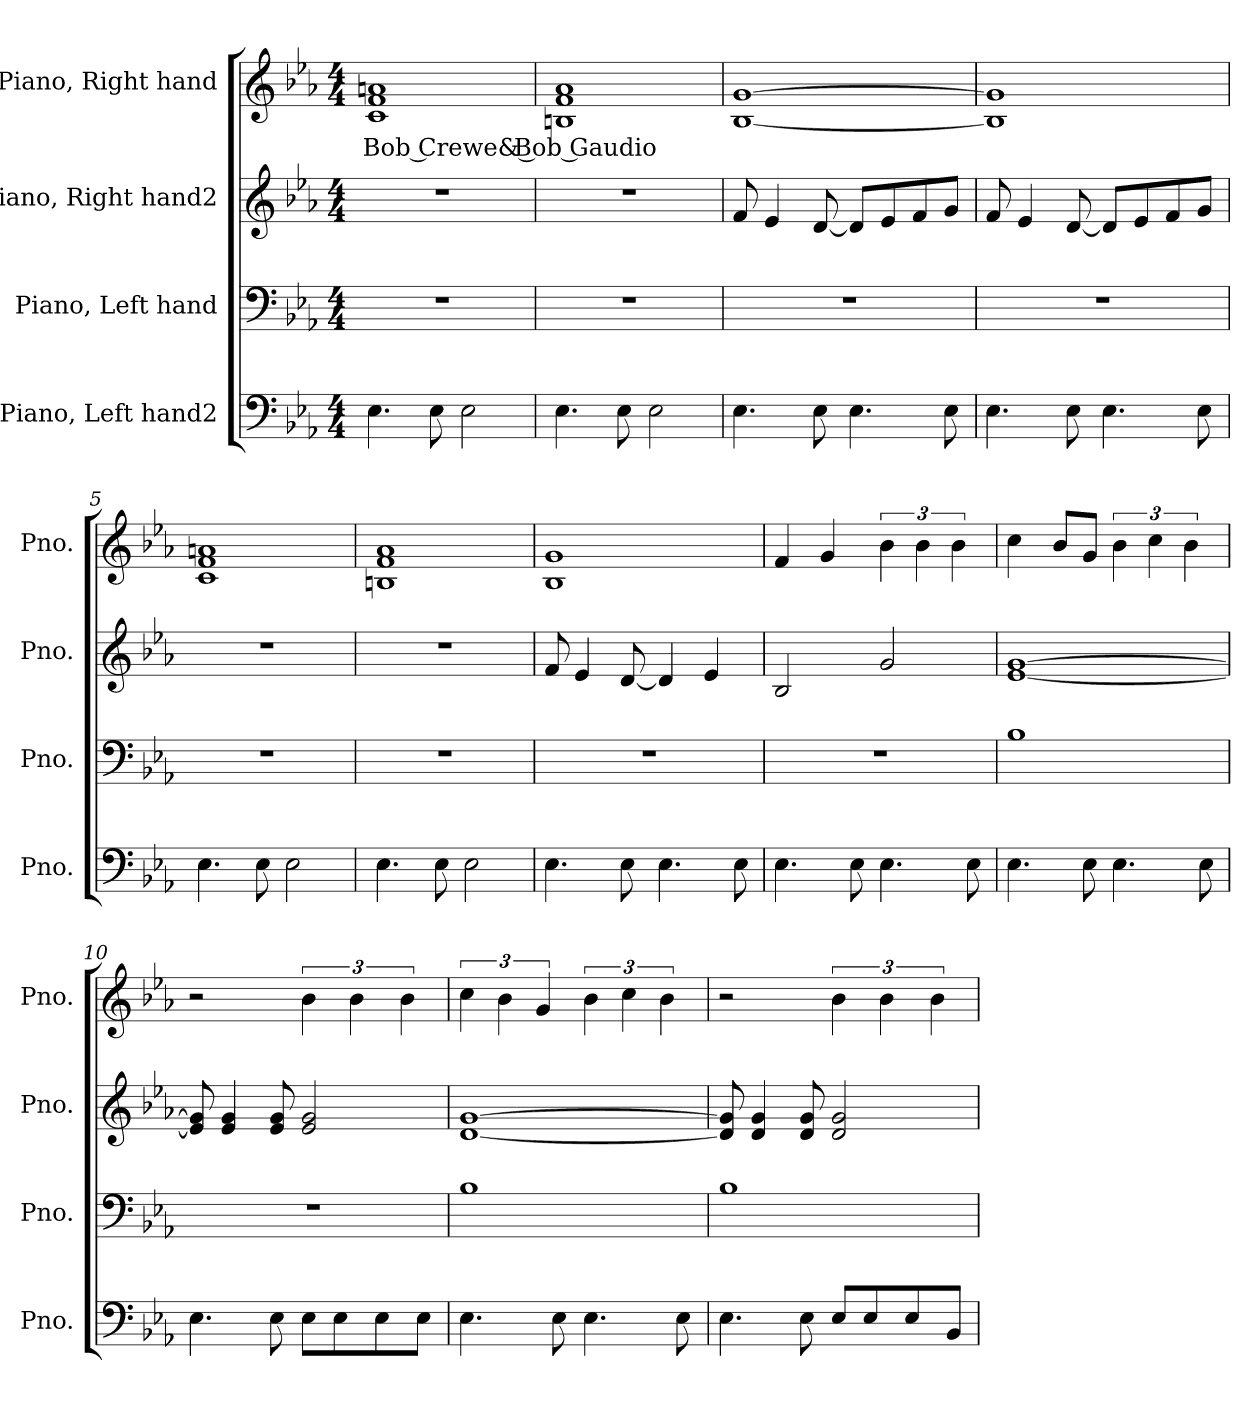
**kern	**kern	**kern	**kern	**text
*part4	*part3	*part2	*part1	*part1
*staff4	*staff3	*staff2	*staff1	*staff1
*I"Piano, Left hand2	*I"Piano, Left hand	*I"Piano, Right hand2	*I"Piano, Right hand	*
*I'Pno.	*I'Pno.	*I'Pno.	*I'Pno.	*
*clefF4	*clefF4	*clefG2	*clefG2	*
*k[b-e-a-]	*k[b-e-a-]	*k[b-e-a-]	*k[b-e-a-]	*
*M4/4	*M4/4	*M4/4	*M4/4	*
*MM120	*MM120	*MM120	*MM120	*
=1	=1	=1	=1	=1
!	!	!	!	!LO:LY:b
4.E-\	1r	1r	1c 1f 1an	Bob Crewe& Bob Gaudio
8E-\	.	.	.	.
2E-\	.	.	.	.
=2	=2	=2	=2	=2
4.E-\	1r	1r	1Bn 1f 1a-	.
8E-\	.	.	.	.
2E-\	.	.	.	.
=3	=3	=3	=3	=3
4.E-\	1r	8f/	[1B- [1g	.
.	.	4e-/	.	.
8E-\	.	[8d/	.	.
4.E-\	.	8d/L]	.	.
.	.	8e-/	.	.
.	.	8f/	.	.
8E-\	.	8g/J	.	.
=4	=4	=4	=4	=4
4.E-\	1r	8f/	1B-] 1g]	.
.	.	4e-/	.	.
8E-\	.	[8d/	.	.
4.E-\	.	8d/L]	.	.
.	.	8e-/	.	.
.	.	8f/	.	.
8E-\	.	8g/J	.	.
!!LO:LB:g=z
=5	=5	=5	=5	=5
4.E-\	1r	1r	1c 1f 1an	.
8E-\	.	.	.	.
2E-\	.	.	.	.
=6	=6	=6	=6	=6
4.E-\	1r	1r	1Bn 1f 1a-	.
8E-\	.	.	.	.
2E-\	.	.	.	.
=7	=7	=7	=7	=7
4.E-\	1r	8f/	1B- 1g	.
.	.	4e-/	.	.
8E-\	.	[8d/	.	.
4.E-\	.	4d/]	.	.
.	.	4e-/	.	.
8E-\	.	.	.	.
=8	=8	=8	=8	=8
4.E-\	1r	2B-/	4f/	.
.	.	.	4g/	.
8E-\	.	.	.	.
4.E-\	.	2g/	6b-\	.
.	.	.	6b-\	.
.	.	.	6b-\	.
8E-\	.	.	.	.
=9	=9	=9	=9	=9
4.E-\	1B-	[1e- [1g	4cc\	.
.	.	.	8b-/L	.
8E-\	.	.	8g/J	.
4.E-\	.	.	6b-\	.
.	.	.	6cc\	.
.	.	.	6b-\	.
8E-\	.	.	.	.
=10	=10	=10	=10	=10
4.E-\	1r	8e-/] 8g/]	2r	.
.	.	4e-/ 4g/	.	.
8E-\	.	8e-/ 8g/	.	.
8E-\L	.	2e-/ 2g/	6b-\	.
8E-\	.	.	.	.
.	.	.	6b-\	.
8E-\	.	.	.	.
.	.	.	6b-\	.
8E-\J	.	.	.	.
!!LO:LB:g=z
=11	=11	=11	=11	=11
4.E-\	1B-	[1d [1g	6cc\	.
.	.	.	6b-\	.
.	.	.	6g/	.
8E-\	.	.	.	.
4.E-\	.	.	6b-\	.
.	.	.	6cc\	.
.	.	.	6b-\	.
8E-\	.	.	.	.
=12	=12	=12	=12	=12
4.E-\	1B-	8d/] 8g/]	2r	.
.	.	4d/ 4g/	.	.
8E-\	.	8d/ 8g/	.	.
8E-/L	.	2d/ 2g/	6b-\	.
8E-/	.	.	.	.
.	.	.	6b-\	.
8E-/	.	.	.	.
.	.	.	6b-\	.
8BB-/J	.	.	.	.
=	=	=	=	=
*-	*-	*-	*-	*-
